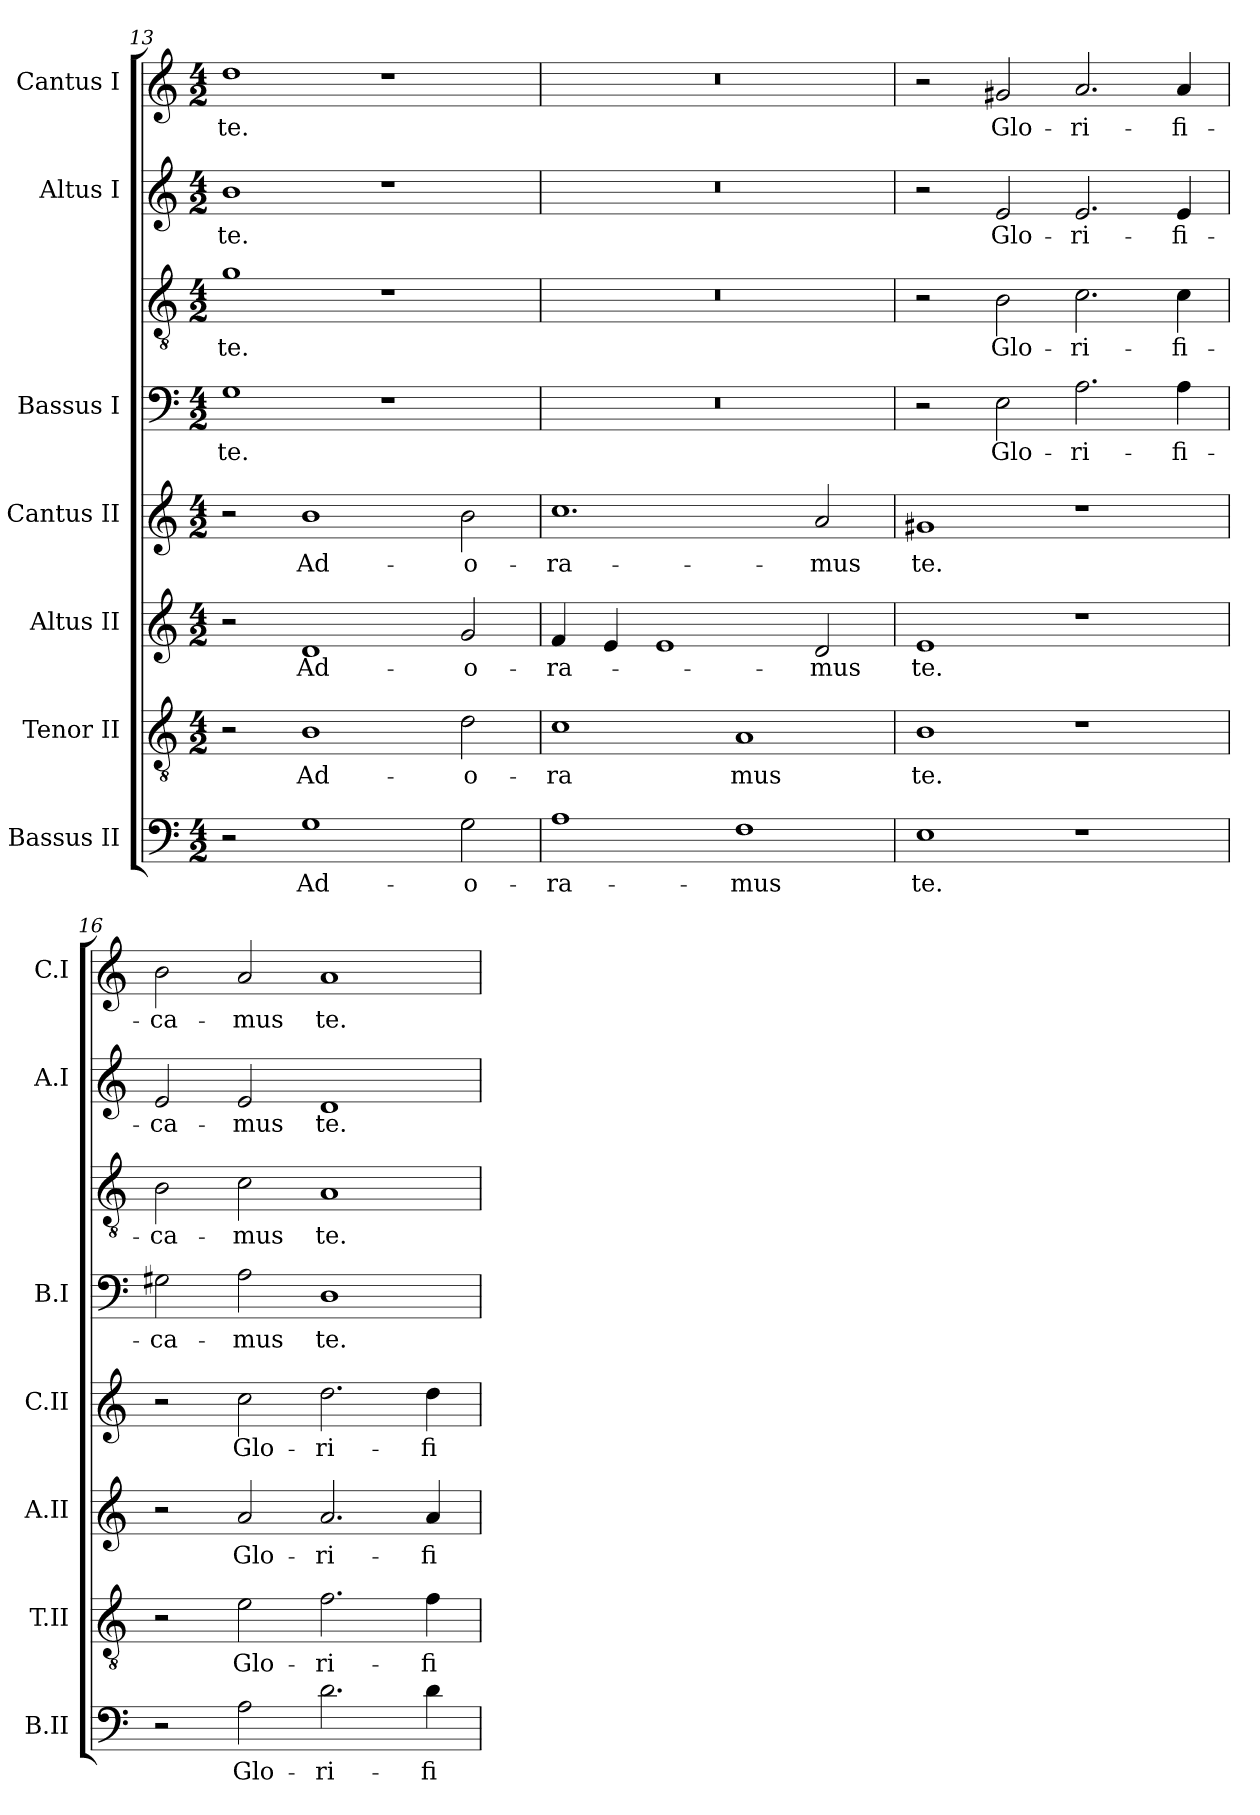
**kern	**text	**kern	**text	**kern	**text	**kern	**text	**kern	**text	**kern	**text	**kern	**text	**kern	**text
*part8	*part8	*part7	*part7	*part6	*part6	*part5	*part5	*part4	*part4	*part3	*part3	*part2	*part2	*part1	*part1
*staff8	*staff8	*staff7	*staff7	*staff6	*staff6	*staff5	*staff5	*staff4	*staff4	*staff3	*staff3	*staff2	*staff2	*staff1	*staff1
*I"Bassus II	*	*I"Tenor II	*	*I"Altus II	*	*I"Cantus II	*	*I"Bassus I	*	*	*	*I"Altus I	*	*I"Cantus I	*
*I'B.II	*	*I'T.II	*	*I'A.II	*	*I'C.II	*	*I'B.I	*	*	*	*I'A.I	*	*I'C.I	*
*clefF4	*	*clefGv2	*	*clefG2	*	*clefG2	*	*clefF4	*	*clefGv2	*	*clefG2	*	*clefG2	*
*	*	*ITrd7c12	*	*	*	*	*	*	*	*ITrd7c12	*	*	*	*	*
*k[]	*	*k[]	*	*k[]	*	*k[]	*	*k[]	*	*k[]	*	*k[]	*	*k[]	*
*C:	*	*C:	*	*C:	*	*C:	*	*C:	*	*C:	*	*C:	*	*C:	*
*M4/2	*	*M4/2	*	*M4/2	*	*M4/2	*	*M4/2	*	*M4/2	*	*M4/2	*	*M4/2	*
=13	=13	=13	=13	=13	=13	=13	=13	=13	=13	=13	=13	=13	=13	=13	=13
2r	.	2r	.	2r	.	2r	.	1G\	te.	1G\	te.	1b\	te.	1dd\	te.
1G\	Ad-	1BB\	Ad-	1d/	Ad-	1b\	Ad-	.	.	.	.	.	.	.	.
.	.	.	.	.	.	.	.	1r	.	1r	.	1r	.	1r	.
2G\	-o-	2D\	-o-	2g/	-o-	2b\	-o-	.	.	.	.	.	.	.	.
=14	=14	=14	=14	=14	=14	=14	=14	=14	=14	=14	=14	=14	=14	=14	=14
1A\	-ra-	1C\	-ra	4f/	-ra-	1.cc\	-ra-	0r	.	0r	.	0r	.	0r	.
.	.	.	.	4e/	.	.	.	.	.	.	.	.	.	.	.
.	.	.	.	1e/	.	.	.	.	.	.	.	.	.	.	.
1F\	-mus	1AA/	mus	.	.	.	.	.	.	.	.	.	.	.	.
.	.	.	.	2d/	-mus	2a/	-mus	.	.	.	.	.	.	.	.
=15	=15	=15	=15	=15	=15	=15	=15	=15	=15	=15	=15	=15	=15	=15	=15
1E\	te.	1BB\	te.	1e/	te.	1g#X/	te.	2r	.	2r	.	2r	.	2r	.
.	.	.	.	.	.	.	.	2E\	Glo-	2BB\	Glo-	2e/	Glo-	2g#X/	Glo-
1r	.	1r	.	1r	.	1r	.	2.A\	-ri-	2.C\	-ri-	2.e/	-ri-	2.a/	-ri-
.	.	.	.	.	.	.	.	4A\	-fi-	4C\	-fi-	4e/	-fi-	4a/	-fi-
=16	=16	=16	=16	=16	=16	=16	=16	=16	=16	=16	=16	=16	=16	=16	=16
2r	.	2r	.	2r	.	2r	.	2G#X\	-ca-	2BB\	-ca-	2e/	-ca-	2b\	-ca-
2A\	Glo-	2E\	Glo-	2a/	Glo-	2cc\	Glo-	2A\	-mus	2C\	-mus	2e/	-mus	2a/	-mus
2.d\	-ri-	2.F\	-ri-	2.a/	-ri-	2.dd\	-ri-	1D\	te.	1AA/	te.	1d/	te.	1a/	te.
4d\	-fi-	4F\	-fi-	4a/	-fi-	4dd\	-fi-	.	.	.	.	.	.	.	.
=	=	=	=	=	=	=	=	=	=	=	=	=	=	=	=
*-	*-	*-	*-	*-	*-	*-	*-	*-	*-	*-	*-	*-	*-	*-	*-
